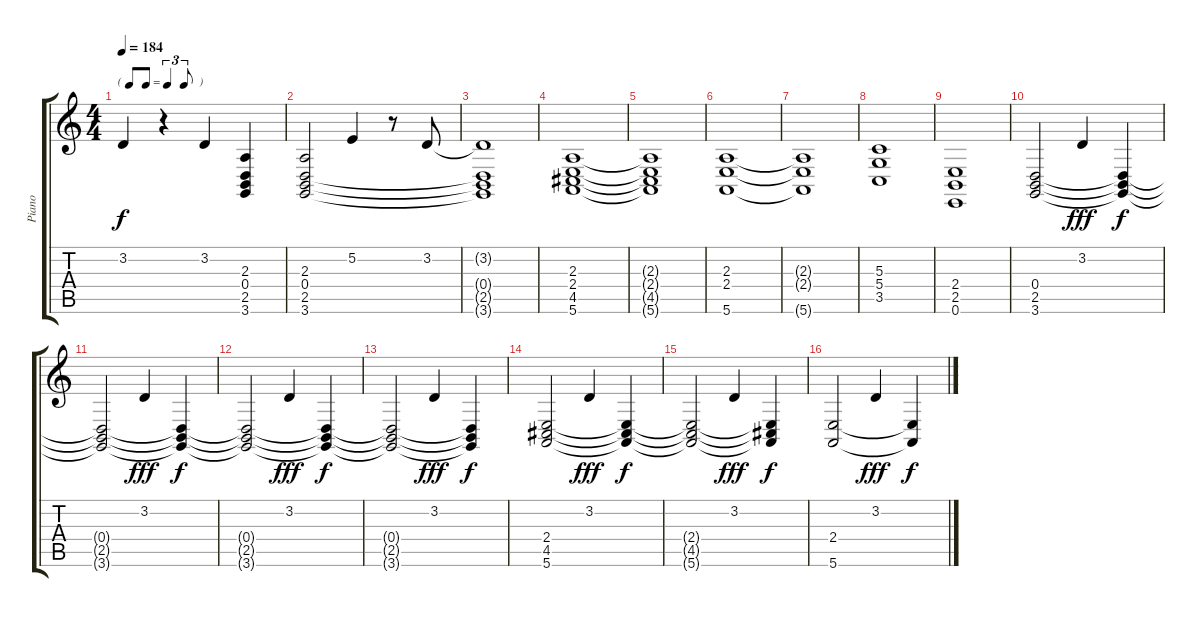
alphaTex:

\track ("Piano" "Piano") {instrument acousticgrandpiano}
\staff {score tabs}
\tuning (E4 B3 G3 D3 A2 E2) {hide}
\ts (4 4)
\tf triplet8th
\tempo 184
\clef g2
\ks c
3.2{t}.4{dy f} r.4 3.2.4 (2.3{t} 0.4{t} 2.5{t} 3.6{t}).4 |
(2.3 0.4 2.5 3.6).2 5.2.4 r.8 3.2.8 |
(3.2{t} 0.4{t} 2.5{t} 3.6{t}).1 |
(2.3 2.4 4.5 5.6).1 |
(2.3{t} 2.4{t} 4.5{t} 5.6{t}).1 |
(2.3 2.4 5.6).1 |
(2.3{t} 2.4{t} 5.6{t}).1 |
(5.3 5.4 3.5).1 |
(2.4 2.5 0.6).1 |
(0.4 2.5 3.6).2 3.2.4{dy fff balance 14} (0.4{t} 2.5{t} 3.6{t}).4{dy f} |
(0.4{t} 2.5{t} 3.6{t}).2 3.2.4{dy fff} (0.4{t} 2.5{t} 3.6{t}).4{dy f} |
(0.4{t} 2.5{t} 3.6{t}).2 3.2.4{dy fff} (0.4{t} 2.5{t} 3.6{t}).4{dy f} |
(0.4{t} 2.5{t} 3.6{t}).2 3.2.4{dy fff} (0.4{t} 2.5{t} 3.6{t}).4{dy f} |
(2.4 4.5 5.6).2 3.2.4{dy fff} (2.4{t} 4.5{t} 5.6{t}).4{dy f} |
(2.4{t} 4.5{t} 5.6{t}).2 3.2.4{dy fff} (2.4{t} 4.5{t} 5.6{t}).4{dy f} |
(2.4 5.6).2 3.2.4{dy fff} (2.4{t} 5.6{t}).4{dy f}
